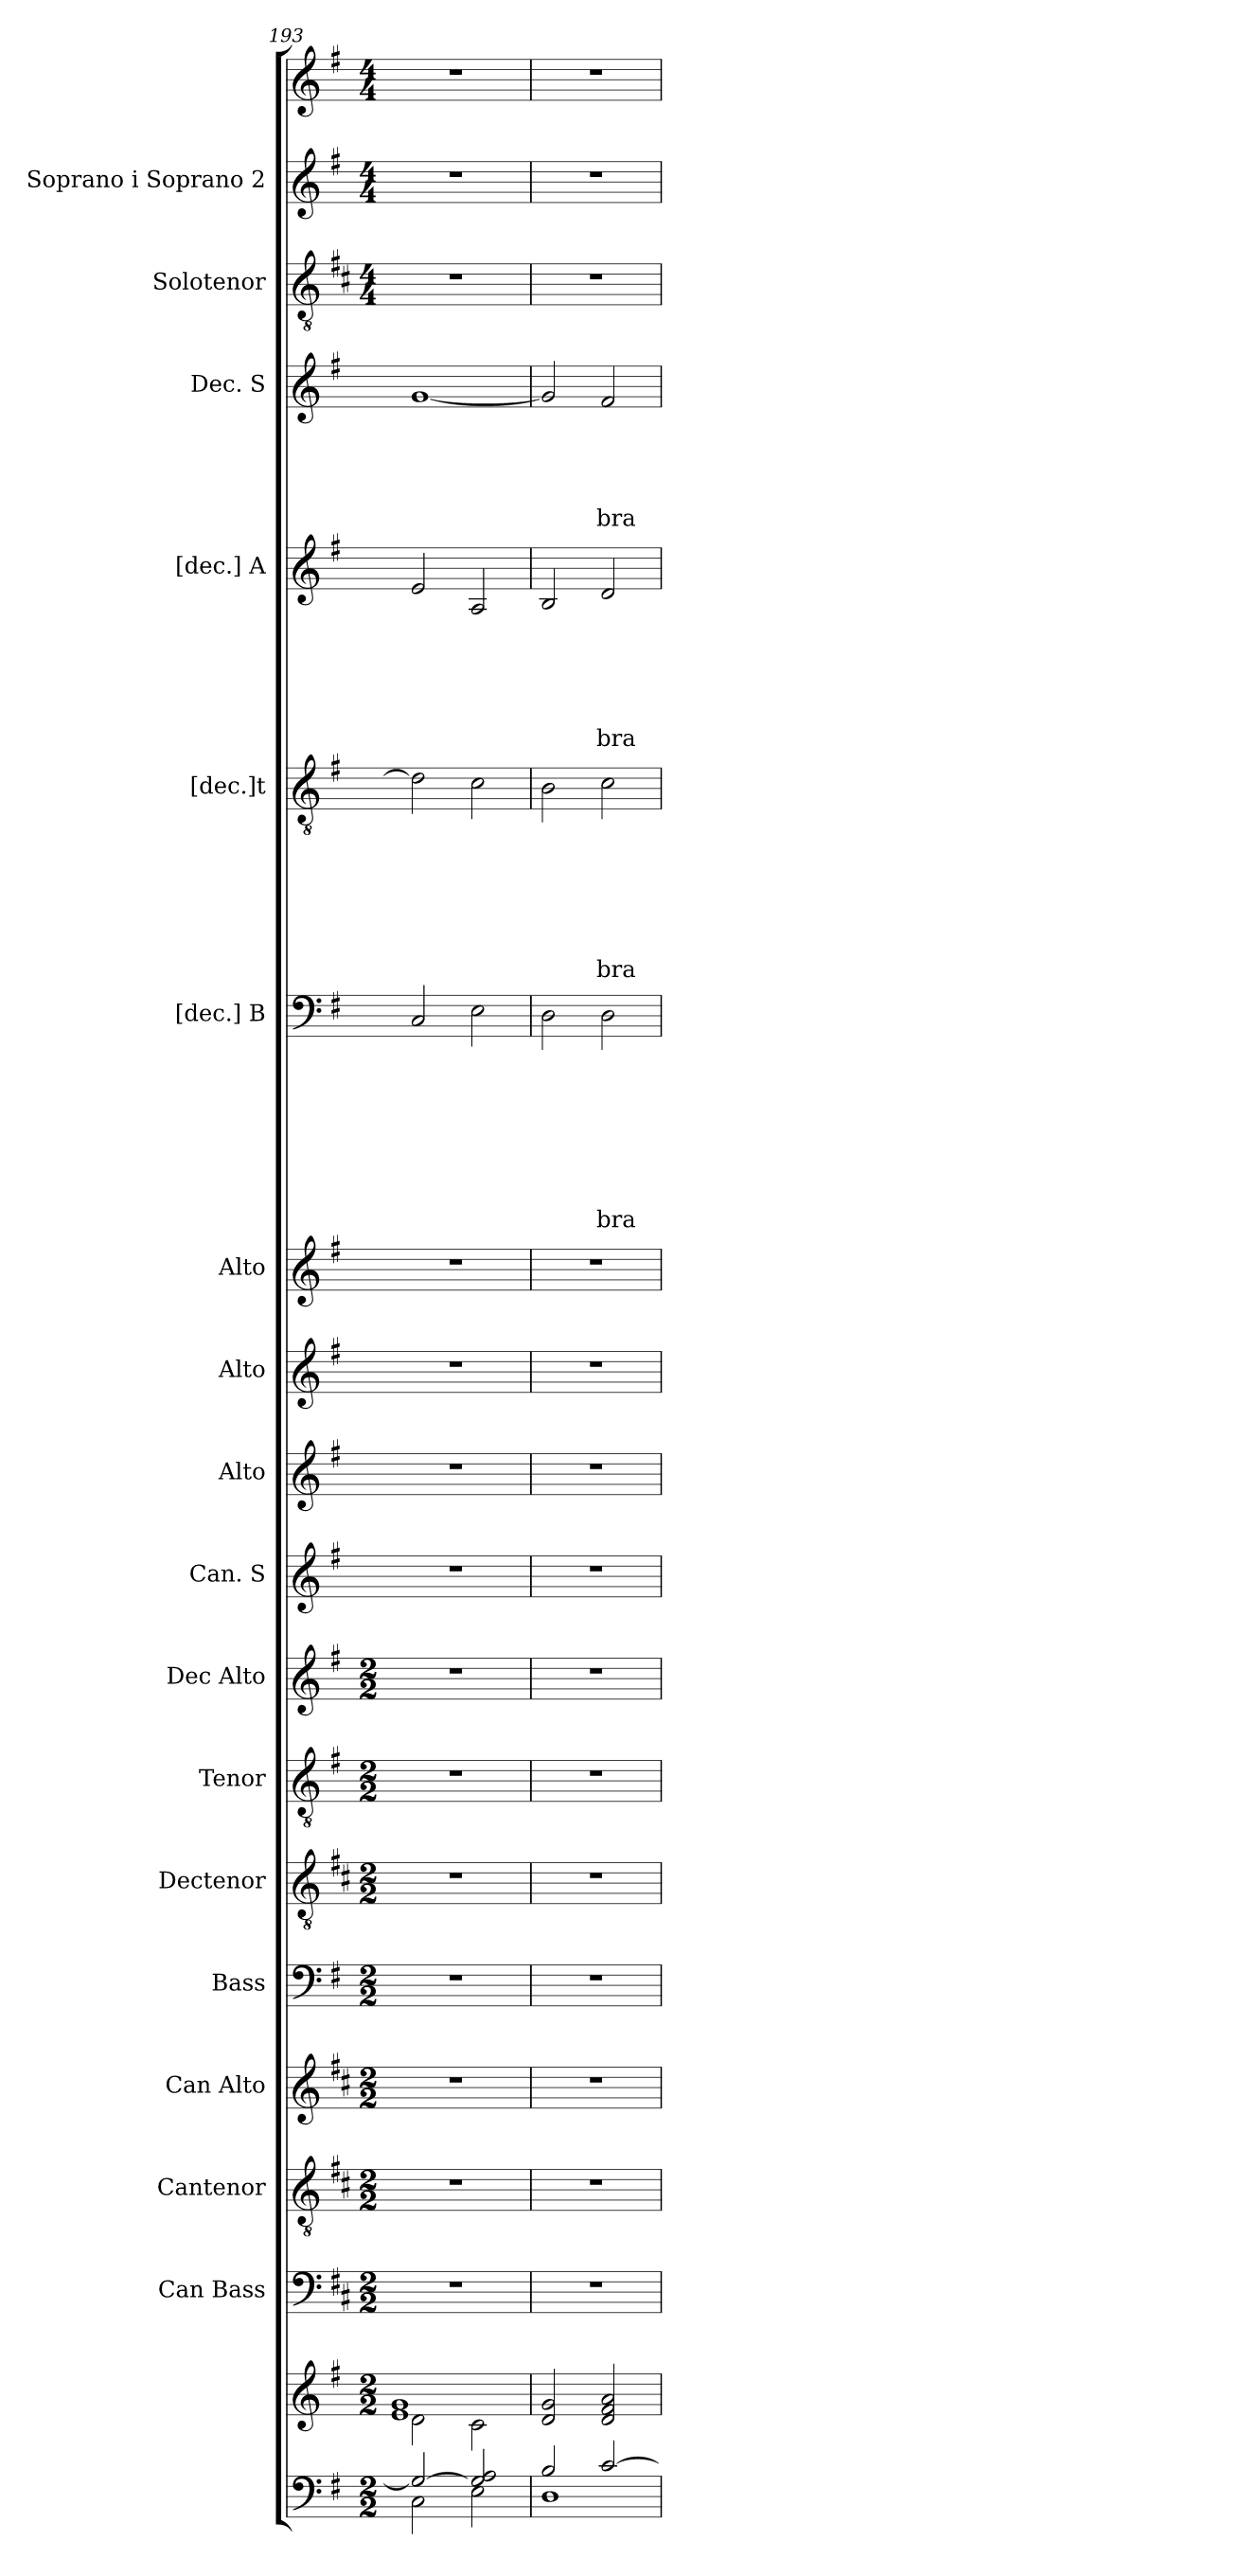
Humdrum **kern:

**kern	**kern	**kern	**kern	**kern	**kern	**kern	**kern	**kern	**kern	**kern	**kern	**kern	**kern	**text	**text	**text	**text	**text	**text	**text	**text	**kern	**text	**text	**text	**text	**text	**text	**text	**kern	**text	**text	**text	**text	**text	**text	**kern	**text	**text	**text	**text	**text	**kern	**kern	**kern
*part19	*part18	*part17	*part16	*part15	*part14	*part13	*part12	*part11	*part10	*part9	*part8	*part7	*part6	*part6	*part6	*part6	*part6	*part6	*part6	*part6	*part6	*part5	*part5	*part5	*part5	*part5	*part5	*part5	*part5	*part4	*part4	*part4	*part4	*part4	*part4	*part4	*part3	*part3	*part3	*part3	*part3	*part3	*part2	*part1	*part1
*staff20	*staff19	*staff18	*staff17	*staff16	*staff15	*staff14	*staff13	*staff12	*staff11	*staff10	*staff9	*staff8	*staff7	*staff7	*staff7	*staff7	*staff7	*staff7	*staff7	*staff7	*staff7	*staff6	*staff6	*staff6	*staff6	*staff6	*staff6	*staff6	*staff6	*staff5	*staff5	*staff5	*staff5	*staff5	*staff5	*staff5	*staff4	*staff4	*staff4	*staff4	*staff4	*staff4	*staff3	*staff2	*staff1
*	*	*I"Can Bass	*I"Cantenor	*I"Can Alto	*I"Bass	*I"Dectenor	*I"Tenor	*I"Dec Alto	*I"Can. S	*I"Alto	*I"Alto	*I"Alto	*I"[dec.] B	*	*	*	*	*	*	*	*	*I"[dec.]t	*	*	*	*	*	*	*	*I"[dec.] A	*	*	*	*	*	*	*I"Dec. S	*	*	*	*	*	*I"Solotenor	*I"Soprano i Soprano 2	*
*	*	*	*	*I'Can Alto	*I'Bass	*I'Dectenor	*	*I'Dec Alto	*	*	*	*	*	*	*	*	*	*	*	*	*	*	*	*	*	*	*	*	*	*	*	*	*	*	*	*	*	*	*	*	*	*	*	*I'Si	*
*clefF4	*clefG2	*clefF4	*clefGv2	*clefG2	*clefF4	*clefGv2	*clefGv2	*clefG2	*clefG2	*clefG2	*clefG2	*clefG2	*clefF4	*	*	*	*	*	*	*	*	*clefGv2	*	*	*	*	*	*	*	*clefG2	*	*	*	*	*	*	*clefG2	*	*	*	*	*	*clefGv2	*clefG2	*clefG2
*k[f#]	*k[f#]	*k[f#c#]	*k[f#c#]	*k[f#c#]	*k[f#]	*k[f#c#]	*k[f#]	*k[f#]	*k[f#]	*k[f#]	*k[f#]	*k[f#]	*k[f#]	*	*	*	*	*	*	*	*	*k[f#]	*	*	*	*	*	*	*	*k[f#]	*	*	*	*	*	*	*k[f#]	*	*	*	*	*	*k[f#c#]	*k[f#]	*k[f#]
*G:	*G:	*D:	*D:	*D:	*G:	*D:	*G:	*G:	*G:	*G:	*G:	*G:	*G:	*	*	*	*	*	*	*	*	*G:	*	*	*	*	*	*	*	*G:	*	*	*	*	*	*	*G:	*	*	*	*	*	*D:	*G:	*G:
*M2/2	*M2/2	*M2/2	*M2/2	*M2/2	*M2/2	*M2/2	*M2/2	*M2/2	*	*	*	*	*	*	*	*	*	*	*	*	*	*	*	*	*	*	*	*	*	*	*	*	*	*	*	*	*	*	*	*	*	*	*M4/4	*M4/4	*M4/4
=193	=193	=193	=193	=193	=193	=193	=193	=193	=193	=193	=193	=193	=193	=193	=193	=193	=193	=193	=193	=193	=193	=193	=193	=193	=193	=193	=193	=193	=193	=193	=193	=193	=193	=193	=193	=193	=193	=193	=193	=193	=193	=193	=193	=193	=193
*^	*^	*	*	*	*	*	*	*	*	*	*	*	*	*	*	*	*	*	*	*	*	*	*	*	*	*	*	*	*	*	*	*	*	*	*	*	*	*	*	*	*	*	*	*	*
2G/_	2C\	2d\	1e 1g	1r	1r	1r	1r	1r	1r	1r	1r	1r	1r	1r	2C/	.	.	.	.	.	.	.	.	2d\]	.	.	.	.	.	.	.	2e/	.	.	.	.	.	.	[<1g	.	.	.	.	.	1r	1r	1r
2G/] 2A/	2E\	2c\	.	.	.	.	.	.	.	.	.	.	.	.	2E\	.	.	.	.	.	.	.	.	2c\	.	.	.	.	.	.	.	2A/	.	.	.	.	.	.	.	.	.	.	.	.	.	.	.
*	*	*v	*v	*	*	*	*	*	*	*	*	*	*	*	*	*	*	*	*	*	*	*	*	*	*	*	*	*	*	*	*	*	*	*	*	*	*	*	*	*	*	*	*	*	*	*	*
=194	=194	=194	=194	=194	=194	=194	=194	=194	=194	=194	=194	=194	=194	=194	=194	=194	=194	=194	=194	=194	=194	=194	=194	=194	=194	=194	=194	=194	=194	=194	=194	=194	=194	=194	=194	=194	=194	=194	=194	=194	=194	=194	=194	=194	=194	=194
2B/	1D	2d/ 2g/	1r	1r	1r	1r	1r	1r	1r	1r	1r	1r	1r	2D\	.	.	.	.	.	.	.	.	2B\	.	.	.	.	.	.	.	2B/	.	.	.	.	.	.	2g/]	.	.	.	.	.	1r	1r	1r
!	!	!	!	!	!	!	!	!	!	!	!	!	!	!	!	!	!	!	!	!	!	!LO:LY:b	!	!	!	!	!	!	!	!LO:LY:b	!	!	!	!	!	!	!LO:LY:b	!	!	!	!	!	!LO:LY:b	!	!	!
[>2c/	.	2d/ 2f#/ 2a/	.	.	.	.	.	.	.	.	.	.	.	2D\	.	.	.	.	.	.	.	-bra-	2c\	.	.	.	.	.	.	-bra-	2d/	.	.	.	.	.	-bra-	2f#/	.	.	.	.	-bra-	.	.	.
*v	*v	*	*	*	*	*	*	*	*	*	*	*	*	*	*	*	*	*	*	*	*	*	*	*	*	*	*	*	*	*	*	*	*	*	*	*	*	*	*	*	*	*	*	*	*	*
=	=	=	=	=	=	=	=	=	=	=	=	=	=	=	=	=	=	=	=	=	=	=	=	=	=	=	=	=	=	=	=	=	=	=	=	=	=	=	=	=	=	=	=	=	=
*-	*-	*-	*-	*-	*-	*-	*-	*-	*-	*-	*-	*-	*-	*-	*-	*-	*-	*-	*-	*-	*-	*-	*-	*-	*-	*-	*-	*-	*-	*-	*-	*-	*-	*-	*-	*-	*-	*-	*-	*-	*-	*-	*-	*-	*-
